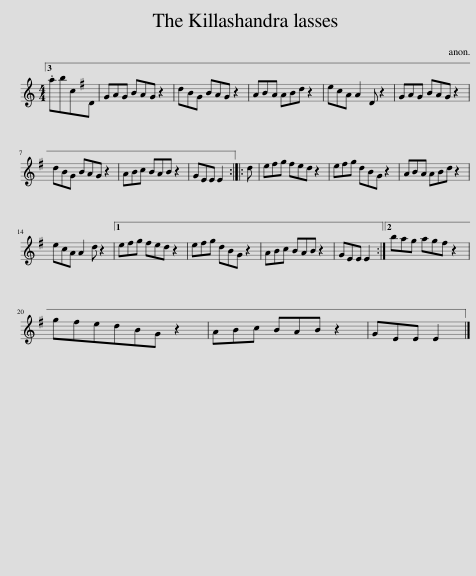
X:1
L:1/8
M:4/4
I:linebreak $
K:C
V:1 treble
V:1
 .abcD | GAG BAG z2 | dBG BAG z2 | ABA ABd z2 | ecA A2 D z2 | %5
 GAG BAG z2 |$ dBG BAG z2 | ABc BAB z2 | GEE E2 :: d | %10
 e^fg fed z2 | e^fg dBG z2 | ABA ABd z2 |$ ecA A2 d z2 |1 e^fg fed z2 | %15
 e^fg dBG z2 | ABc BAB z2 | GEE E2 :|2 bag ag^f z2 |$ g^fedBG z2 | %20
 ABc BAB z2 | GEE E2 |] %22
